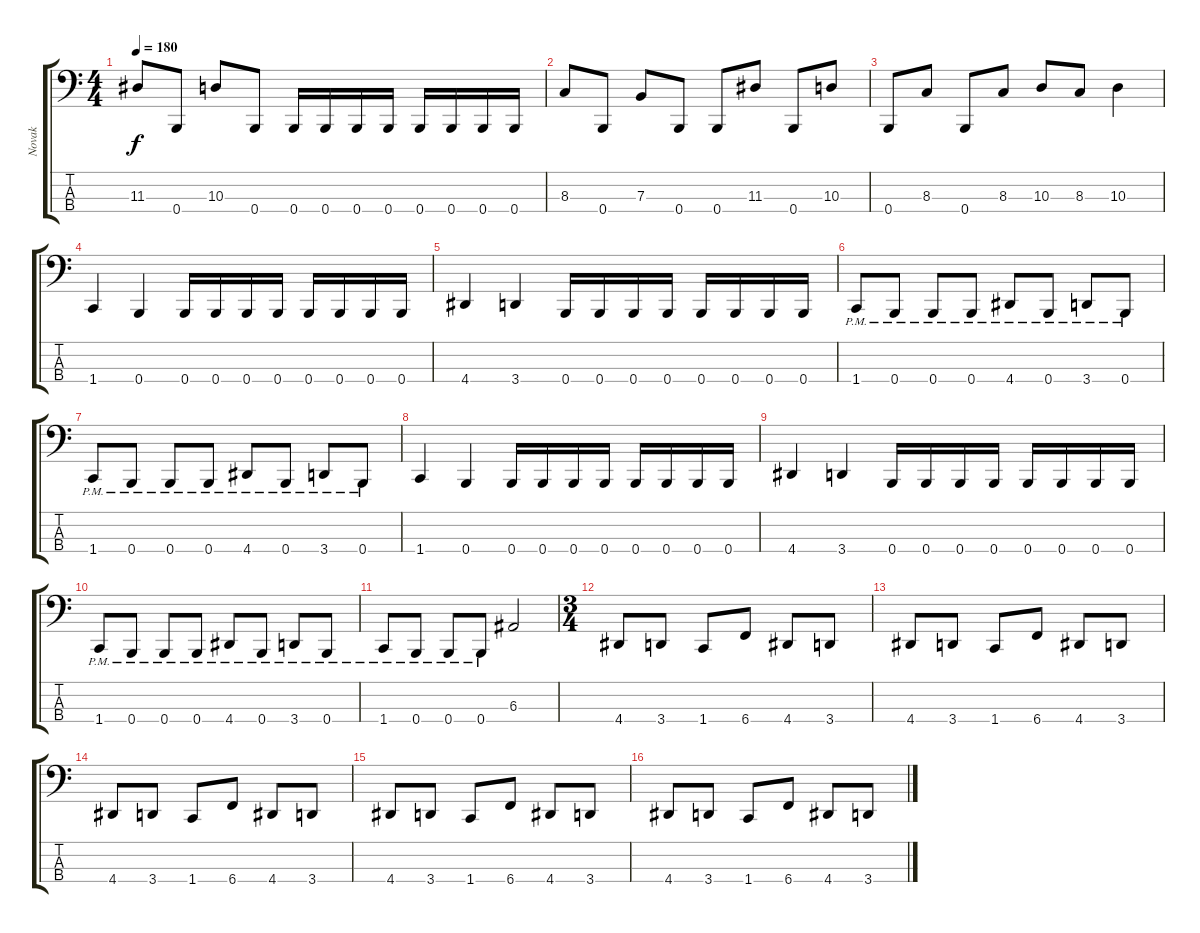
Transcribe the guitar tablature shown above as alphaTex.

\track ("Novak" "Novak") {instrument electricbasspick}
\staff {score tabs}
\tuning (D2 A1 E1 B0) {hide}
\ts (4 4)
\tempo 180
\clef f4
\ks c
11.3.8{dy f} 0.4.8 10.3.8 0.4.8 0.4.16 0.4.16 0.4.16 0.4.16 0.4.16 0.4.16 0.4.16 0.4.16 |
8.3.8 0.4.8 7.3.8 0.4.8 0.4.8 11.3.8 0.4.8 10.3.8 |
0.4.8 8.3.8 0.4.8 8.3.8 10.3.8 8.3.8 10.3.4 |
1.4.4 0.4.4 0.4.16 0.4.16 0.4.16 0.4.16 0.4.16 0.4.16 0.4.16 0.4.16 |
4.4.4 3.4.4 0.4.16 0.4.16 0.4.16 0.4.16 0.4.16 0.4.16 0.4.16 0.4.16 |
1.4{pm}.8 0.4{pm}.8 0.4{pm}.8 0.4{pm}.8 4.4{pm}.8 0.4{pm}.8 3.4{pm}.8 0.4{pm}.8 |
1.4{pm}.8 0.4{pm}.8 0.4{pm}.8 0.4{pm}.8 4.4{pm}.8 0.4{pm}.8 3.4{pm}.8 0.4{pm}.8 |
1.4.4 0.4.4 0.4.16 0.4.16 0.4.16 0.4.16 0.4.16 0.4.16 0.4.16 0.4.16 |
4.4.4 3.4.4 0.4.16 0.4.16 0.4.16 0.4.16 0.4.16 0.4.16 0.4.16 0.4.16 |
1.4{pm}.8 0.4{pm}.8 0.4{pm}.8 0.4{pm}.8 4.4{pm}.8 0.4{pm}.8 3.4{pm}.8 0.4{pm}.8 |
1.4{pm}.8 0.4{pm}.8 0.4{pm}.8 0.4{pm}.8 6.3.2 |
\ts (3 4)
4.4.8 3.4.8 1.4.8 6.4.8 4.4.8 3.4.8 |
4.4.8 3.4.8 1.4.8 6.4.8 4.4.8 3.4.8 |
4.4.8 3.4.8 1.4.8 6.4.8 4.4.8 3.4.8 |
4.4.8 3.4.8 1.4.8 6.4.8 4.4.8 3.4.8 |
4.4.8 3.4.8 1.4.8 6.4.8 4.4.8 3.4.8
